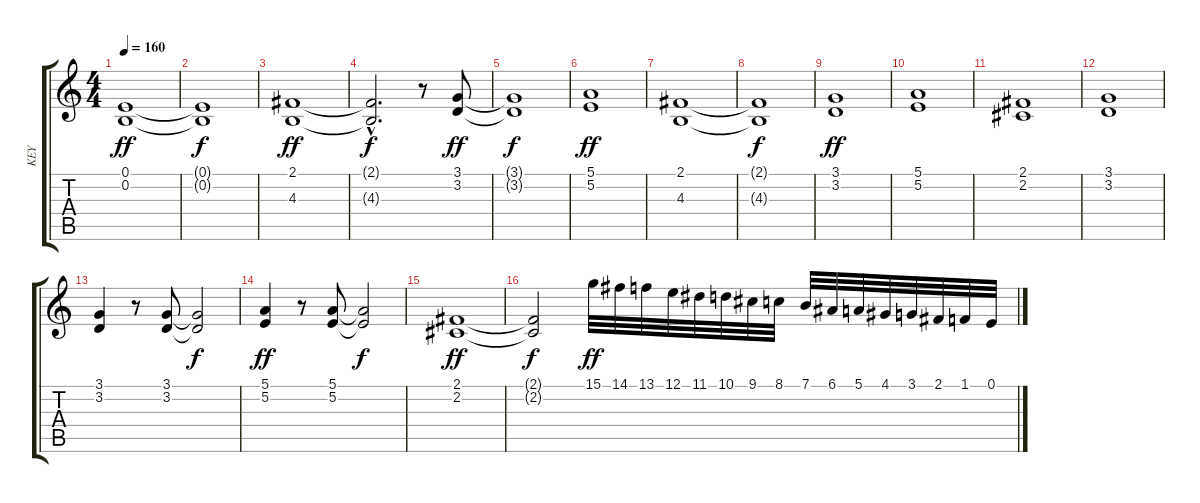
\track ("KEY" "KEY") {instrument stringensemble1}
\staff {score tabs}
\tuning (E4 B3 G3 D3 A2 E2) {hide}
\ts (4 4)
\tempo 160
\clef g2
\ks c
(0.1 0.2).1{dy ff} |
(0.1{t} 0.2{t}).1{dy f} |
(2.1 4.3).1{dy ff} |
(2.1{hac t} 4.3{hac t}).2{d dy f} r.8 (3.1 3.2).8{dy ff} |
(3.1{t} 3.2{t}).1{dy f} |
(5.1 5.2).1{dy ff} |
(2.1 4.3).1 |
(2.1{t} 4.3{t}).1{dy f} |
(3.1 3.2).1{dy ff} |
(5.1 5.2).1 |
(2.1 2.2).1 |
(3.1 3.2).1 |
(3.1 3.2).4 r.8 (3.1 3.2).8 (3.1{t} 3.2{t}).2{dy f} |
(5.1 5.2).4{dy ff} r.8 (5.1 5.2).8 (5.1{t} 5.2{t}).2{dy f} |
(2.1 2.2).1{dy ff} |
(2.1{t} 2.2{t}).2{dy f} 15.1.32{dy ff} 14.1.32 13.1.32 12.1.32 11.1.32 10.1.32 9.1.32 8.1.32 7.1.32 6.1.32 5.1.32 4.1.32 3.1.32 2.1.32 1.1.32 0.1.32
